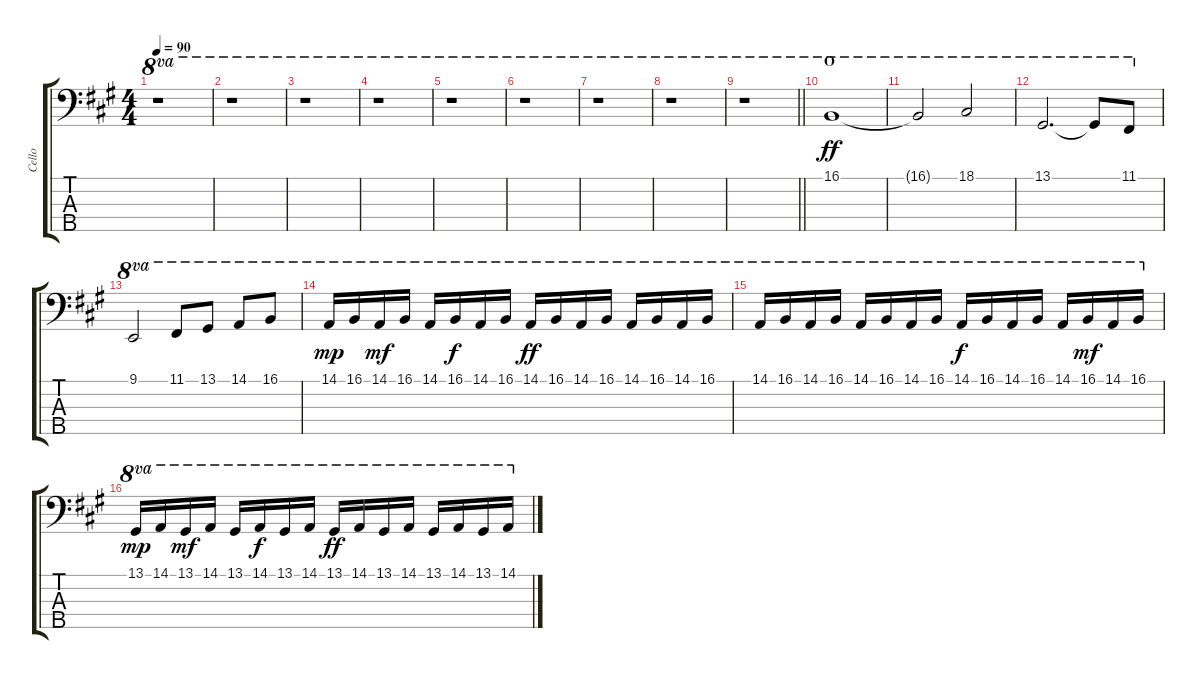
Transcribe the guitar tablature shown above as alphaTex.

\track ("Cello" "Cello") {instrument cello}
\staff {score tabs}
\tuning (G2 D2 A1 E1 B0) {hide}
\ts (4 4)
\tempo 90
\clef f4
\ks a
r.1{ot 8va dy ff} |
r.1{ot 8va} |
r.1{ot 8va} |
r.1{ot 8va} |
r.1{ot 8va} |
r.1{ot 8va} |
r.1{ot 8va} |
r.1{ot 8va} |
\barLineRight lightlight
r.1{ot 8va} |
\section ("" "O")
16.1.1{ot 8va} |
16.1{t}.2{ot 8va} 18.1.2{ot 8va} |
13.1.2{d ot 8va} 13.1{t}.8{ot 8va} 11.1.8{ot 8va} |
9.1.2{ot 8va} 11.1.8{ot 8va} 13.1.8{ot 8va} 14.1.8{ot 8va} 16.1.8{ot 8va} |
14.1.16{ot 8va dy mp} 16.1.16{ot 8va} 14.1.16{ot 8va dy mf} 16.1.16{ot 8va} 14.1.16{ot 8va} 16.1.16{ot 8va dy f} 14.1.16{ot 8va} 16.1.16{ot 8va} 14.1.16{ot 8va dy ff} 16.1.16{ot 8va} 14.1.16{ot 8va} 16.1.16{ot 8va} 14.1.16{ot 8va} 16.1.16{ot 8va} 14.1.16{ot 8va} 16.1.16{ot 8va} |
14.1.16{ot 8va} 16.1.16{ot 8va} 14.1.16{ot 8va} 16.1.16{ot 8va} 14.1.16{ot 8va} 16.1.16{ot 8va} 14.1.16{ot 8va} 16.1.16{ot 8va} 14.1.16{ot 8va dy f} 16.1.16{ot 8va} 14.1.16{ot 8va} 16.1.16{ot 8va} 14.1.16{ot 8va} 16.1.16{ot 8va dy mf} 14.1.16{ot 8va} 16.1.16{ot 8va} |
13.1.16{ot 8va dy mp} 14.1.16{ot 8va} 13.1.16{ot 8va dy mf} 14.1.16{ot 8va} 13.1.16{ot 8va} 14.1.16{ot 8va dy f} 13.1.16{ot 8va} 14.1.16{ot 8va} 13.1.16{ot 8va dy ff} 14.1.16{ot 8va} 13.1.16{ot 8va} 14.1.16{ot 8va} 13.1.16{ot 8va} 14.1.16{ot 8va} 13.1.16{ot 8va} 14.1.16{ot 8va}
